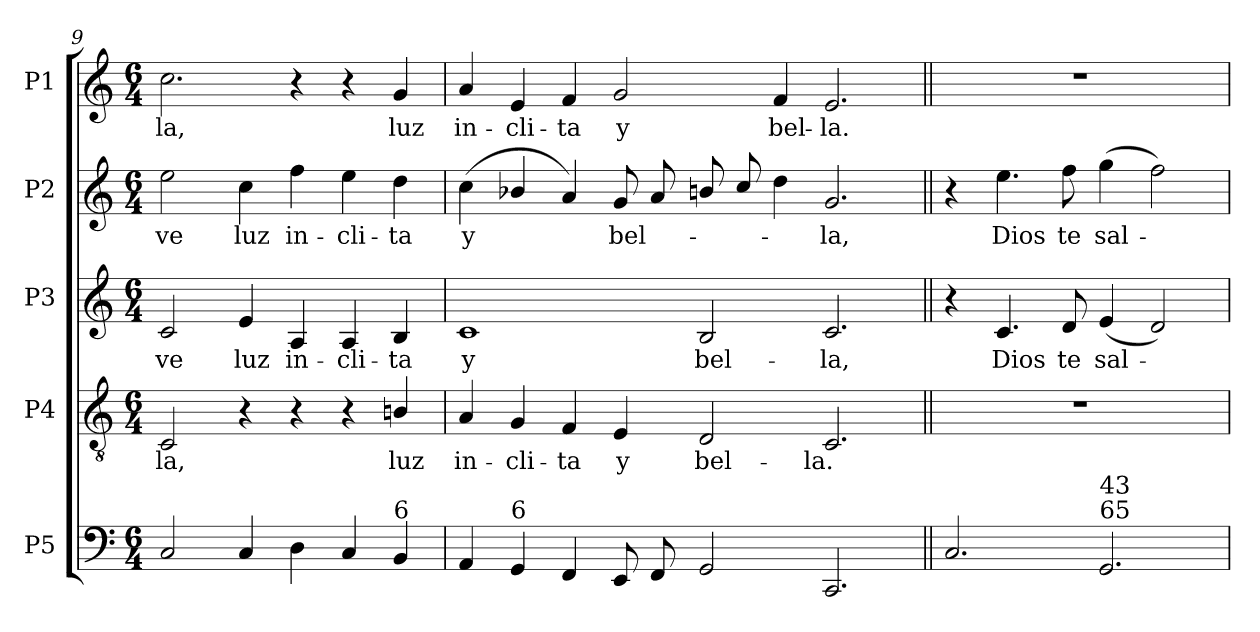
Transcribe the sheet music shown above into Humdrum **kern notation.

**kern	**kern	**text	**kern	**text	**kern	**text	**kern	**text
*part5	*part4	*part4	*part3	*part3	*part2	*part2	*part1	*part1
*staff5	*staff4	*staff4	*staff3	*staff3	*staff2	*staff2	*staff1	*staff1
*I"P5	*I"P4	*	*I"P3	*	*I"P2	*	*I"P1	*
!!LO:LB:g=z
*clefF4	*clefGv2	*	*clefG2	*	*clefG2	*	*clefG2	*
*	*ITrd7c12	*	*	*	*	*	*	*
*k[]	*k[]	*	*k[]	*	*k[]	*	*k[]	*
*C:	*C:	*	*C:	*	*C:	*	*C:	*
*M6/4	*M6/4	*	*M6/4	*	*M6/4	*	*M6/4	*
=9	=9	=9	=9	=9	=9	=9	=9	=9
!	!	!LO:LY:b:color=#000000	!	!	!	!	!	!
!	!	!	!	!LO:LY:b:color=#000000	!	!	!	!
!	!	!	!	!	!	!LO:LY:b:color=#000000	!	!
!	!	!	!	!	!	!	!	!LO:LY:b:color=#000000
2Ci/	2CCi/	-la,	2ci/	-ve	2eei\	-ve	2.cci\	-la,
!	!	!	!	!LO:LY:b:color=#000000	!	!	!	!
!	!	!	!	!	!	!LO:LY:b:color=#000000	!	!
4Ci/	4r	.	4ei/	luz	4cci\	luz	.	.
!	!	!	!	!LO:LY:b:color=#000000	!	!	!	!
!	!	!	!	!	!	!LO:LY:b:color=#000000	!	!
4Di\	4r	.	4Ai/	in-	4ffi\	in-	4r	.
!	!	!	!	!LO:LY:b:color=#000000	!	!	!	!
!	!	!	!	!	!	!LO:LY:b:color=#000000	!	!
4Ci/	4r	.	4Ai/	-cli-	4eei\	-cli-	4r	.
!	!	!LO:LY:b:color=#000000	!	!	!	!	!	!
!	!	!	!	!LO:LY:b:color=#000000	!	!	!	!
!	!	!	!	!	!	!LO:LY:b:color=#000000	!	!
!LO:TX:a:t=6	!	!	!	!	!	!	!	!
!	!	!	!	!	!	!	!	!LO:LY:b:color=#000000
4BBi/	4BBni/	luz	4Bi/	-ta	4ddi\	-ta	4gi/	luz
=10	=10	=10	=10	=10	=10	=10	=10	=10
!	!	!LO:LY:b:color=#000000	!	!	!	!	!	!
!	!	!	!	!LO:LY:b:color=#000000	!	!	!	!
!	!	!	!	!	!	!LO:LY:b:color=#000000	!	!
!	!	!	!	!	!	!	!	!LO:LY:b:color=#000000
4AAi/	4AAi/	in-	1ci	y	(4cci\	y	4ai/	in-
!	!	!LO:LY:b:color=#000000	!	!	!	!	!	!
!LO:TX:a:t=6	!	!	!	!	!	!	!	!
!	!	!	!	!	!	!	!	!LO:LY:b:color=#000000
4GGi/	4GGi/	-cli-	.	.	4b-Xi/	.	4ei/	-cli-
!	!	!LO:LY:b:color=#000000	!	!	!	!	!	!
!	!	!	!	!	!	!	!	!LO:LY:b:color=#000000
4FFi/	4FFi/	-ta	.	.	4ai/)	.	4fi/	-ta
!	!	!LO:LY:b:color=#000000	!	!	!	!	!	!
!	!	!	!	!	!	!LO:LY:b:color=#000000	!	!
!	!	!	!	!	!	!	!	!LO:LY:b:color=#000000
8EEi/	4EEi/	y	.	.	8gi/	bel-	2gi/	y
8FFi/	.	.	.	.	8ai/	.	.	.
!	!	!LO:LY:b:color=#000000	!	!	!	!	!	!
!	!	!	!	!LO:LY:b:color=#000000	!	!	!	!
2GGi/	2DDi/	bel-	2Bi/	bel-	8bni/	.	.	.
.	.	.	.	.	8cci/	.	.	.
!	!	!	!	!	!	!	!	!LO:LY:b:color=#000000
.	.	.	.	.	4ddi\	.	4fi/	bel-
!	!	!LO:LY:b:color=#000000	!	!	!	!	!	!
!	!	!	!	!LO:LY:b:color=#000000	!	!	!	!
!	!	!	!	!	!	!LO:LY:b:color=#000000	!	!
!	!	!	!	!	!	!	!	!LO:LY:b:color=#000000
2.CCi/	2.CCi/	-la.	2.ci/	-la,	2.gi/	-la,	2.ei/	-la.
!!LO:PB:g=z
=11||	=11||	=11||	=11||	=11||	=11||	=11||	=11||	=11||
!	!LO:N:vis=1	!	!	!	!	!	!LO:N:vis=1	!
2.Ci/	1.r	.	4r	.	4r	.	1.r	.
!	!	!	!	!LO:LY:b:color=#000000	!	!	!	!
!	!	!	!	!	!	!LO:LY:b:color=#000000	!	!
.	.	.	4.ci/	Dios	4.eei\	Dios	.	.
!	!	!	!	!LO:LY:b:color=#000000	!	!	!	!
!	!	!	!	!	!	!LO:LY:b:color=#000000	!	!
.	.	.	8di/	te	8ffi\	te	.	.
!	!	!	!	!LO:LY:b:color=#000000	!	!	!	!
!LO:TX:a:t=65	!	!	!	!	!	!	!	!
!LO:TX:t=43	!	!	!	!	!	!	!	!
!	!	!	!	!	!	!LO:LY:b:color=#000000	!	!
2.GGi/	.	.	(4ei/	sal-	(4ggi\	sal-	.	.
.	.	.	2di/)	.	2ffi\)	.	.	.
=	=	=	=	=	=	=	=	=
*-	*-	*-	*-	*-	*-	*-	*-	*-
